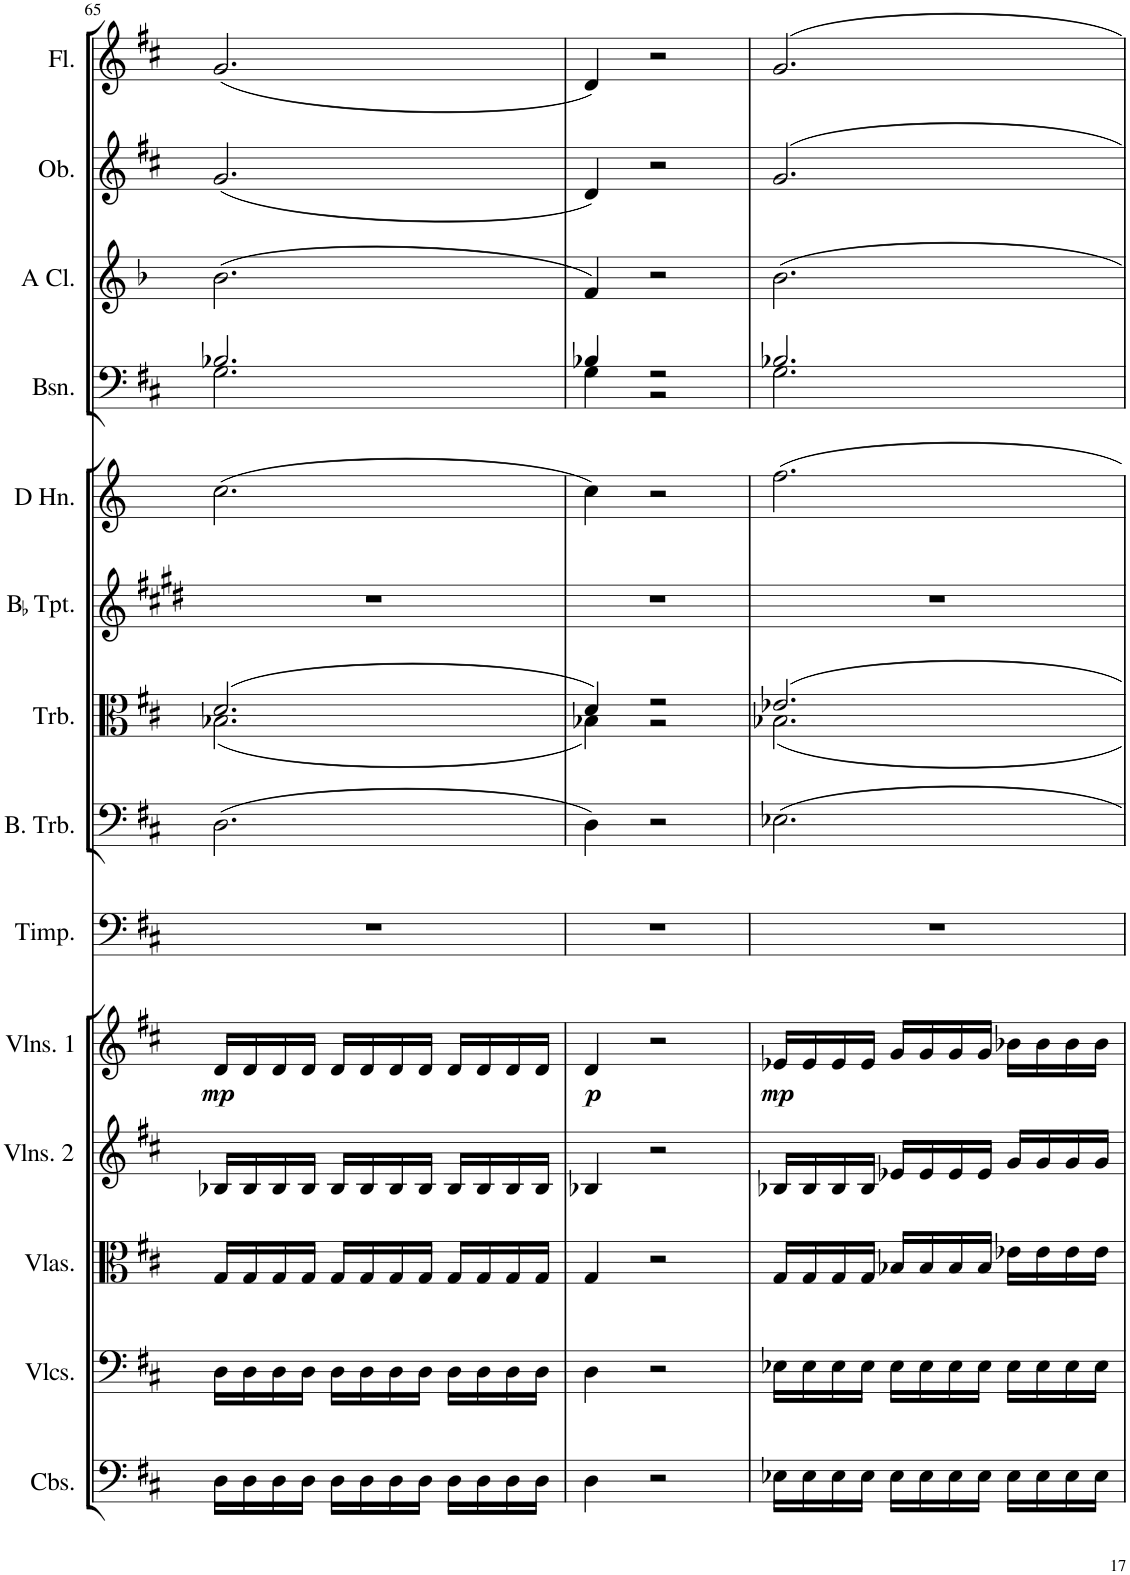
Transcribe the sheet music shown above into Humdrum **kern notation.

**kern	**kern	**kern	**kern	**kern	**dynam	**kern	**kern	**kern	**kern	**kern	**kern	**kern	**kern	**kern
*part14	*part13	*part12	*part11	*part10	*part10	*part9	*part8	*part7	*part6	*part5	*part4	*part3	*part2	*part1
*staff14	*staff13	*staff12	*staff11	*staff10	*staff10	*staff9	*staff8	*staff7	*staff6	*staff5	*staff4	*staff3	*staff2	*staff1
*I"Contrabasses	*I"Violoncellos	*I"Violas	*I"Violins 2	*I"Violins 1	*	*I"Timpani	*I"Bass Trombone	*I"Trombone	*I"BaccidentalFlat Trumpet	*I"D Horn	*I"Bassoon	*I"A Clarinet	*I"Oboe	*I"Flute
*I'Cbs.	*I'Vlcs.	*I'Vlas.	*I'Vlns. 2	*I'Vlns. 1	*	*I'Timp.	*I'B. Trb.	*I'Trb.	*I'BaccidentalFlat Tpt.	*I'D Hn.	*I'Bsn.	*I'A Cl.	*I'Ob.	*I'Fl.
!!LO:PB:g=z
*clefF4	*clefF4	*clefC3	*clefG2	*clefG2	*	*clefF4	*clefF4	*clefC3	*clefG2	*clefG2	*clefF4	*clefG2	*clefG2	*clefG2
*Trd7c12	*	*	*	*	*	*	*	*	*Trd1c2	*Trd6c10	*	*Trd2c3	*	*
*k[f#c#]	*k[f#c#]	*k[f#c#]	*k[f#c#]	*k[f#c#]	*	*k[f#c#]	*k[f#c#]	*k[f#c#]	*k[f#c#g#d#]	*k[]	*k[f#c#]	*k[b-]	*k[f#c#]	*k[f#c#]
*M3/4	*M3/4	*M3/4	*M3/4	*M3/4	*	*M3/4	*M3/4	*M3/4	*M3/4	*M3/4	*M3/4	*M3/4	*M3/4	*M3/4
=65	=65	=65	=65	=65	=65	=65	=65	=65	=65	=65	=65	=65	=65	=65
*	*	*	*	*	*	*	*	*^	*	*	*^	*	*	*
!	!	!	!	!	!LO:DY:b	!	!	!	!	!	!	!	!	!	!	!
16D\LL	16D\LL	16G/LL	16B-X/LL	16d/LL	mp	2.r	(2.D\	(2.d/	(2.B-X\	2.r	(2.cc\	2.B-X/	2.G\	(2.b-\	(2.g/	(2.g/
16D\	16D\	16G/	16B-/	16d/	.	.	.	.	.	.	.	.	.	.	.	.
16D\	16D\	16G/	16B-/	16d/	.	.	.	.	.	.	.	.	.	.	.	.
16D\JJ	16D\JJ	16G/JJ	16B-/JJ	16d/JJ	.	.	.	.	.	.	.	.	.	.	.	.
16D\LL	16D\LL	16G/LL	16B-/LL	16d/LL	.	.	.	.	.	.	.	.	.	.	.	.
16D\	16D\	16G/	16B-/	16d/	.	.	.	.	.	.	.	.	.	.	.	.
16D\	16D\	16G/	16B-/	16d/	.	.	.	.	.	.	.	.	.	.	.	.
16D\JJ	16D\JJ	16G/JJ	16B-/JJ	16d/JJ	.	.	.	.	.	.	.	.	.	.	.	.
16D\LL	16D\LL	16G/LL	16B-/LL	16d/LL	.	.	.	.	.	.	.	.	.	.	.	.
16D\	16D\	16G/	16B-/	16d/	.	.	.	.	.	.	.	.	.	.	.	.
16D\	16D\	16G/	16B-/	16d/	.	.	.	.	.	.	.	.	.	.	.	.
16D\JJ	16D\JJ	16G/JJ	16B-/JJ	16d/JJ	.	.	.	.	.	.	.	.	.	.	.	.
=66	=66	=66	=66	=66	=66	=66	=66	=66	=66	=66	=66	=66	=66	=66	=66	=66
!	!	!	!	!	!LO:DY:b	!	!	!	!	!	!	!	!	!	!	!
4D\	4D\	4G/	4B-X/	4d/	p	2.r	4D\)	4d/)	4B-X\)	2.r	4cc\)	4B-X/	4G\	4f/)	4d/)	4d/)
2r	2r	2r	2r	2r	.	.	2r	2r	2r	.	2r	2r	2r	2r	2r	2r
=67	=67	=67	=67	=67	=67	=67	=67	=67	=67	=67	=67	=67	=67	=67	=67	=67
!	!	!	!	!	!LO:DY:b	!	!	!	!	!	!	!	!	!	!	!
16E-X\LL	16E-X\LL	16G/LL	16B-X/LL	16e-X/LL	mp	2.r	2.E-X\	2.e-X/	2.B-X\	2.r	2.ff\	2.B-X/	2.G\	2.b-\	2.g/	2.g/
16E-\	16E-\	16G/	16B-/	16e-/	.	.	.	.	.	.	.	.	.	.	.	.
16E-\	16E-\	16G/	16B-/	16e-/	.	.	.	.	.	.	.	.	.	.	.	.
16E-\JJ	16E-\JJ	16G/JJ	16B-/JJ	16e-/JJ	.	.	.	.	.	.	.	.	.	.	.	.
16E-\LL	16E-\LL	16B-X/LL	16e-X/LL	16g/LL	.	.	.	.	.	.	.	.	.	.	.	.
16E-\	16E-\	16B-/	16e-/	16g/	.	.	.	.	.	.	.	.	.	.	.	.
16E-\	16E-\	16B-/	16e-/	16g/	.	.	.	.	.	.	.	.	.	.	.	.
16E-\JJ	16E-\JJ	16B-/JJ	16e-/JJ	16g/JJ	.	.	.	.	.	.	.	.	.	.	.	.
16E-\LL	16E-\LL	16e-X\LL	16g/LL	16b-X\LL	.	.	.	.	.	.	.	.	.	.	.	.
16E-\	16E-\	16e-\	16g/	16b-\	.	.	.	.	.	.	.	.	.	.	.	.
16E-\	16E-\	16e-\	16g/	16b-\	.	.	.	.	.	.	.	.	.	.	.	.
16E-\JJ	16E-\JJ	16e-\JJ	16g/JJ	16b-\JJ	.	.	.	.	.	.	.	.	.	.	.	.
*	*	*	*	*	*	*	*	*v	*v	*	*	*v	*v	*	*	*
=	=	=	=	=	=	=	=	=	=	=	=	=	=	=
*-	*-	*-	*-	*-	*-	*-	*-	*-	*-	*-	*-	*-	*-	*-
